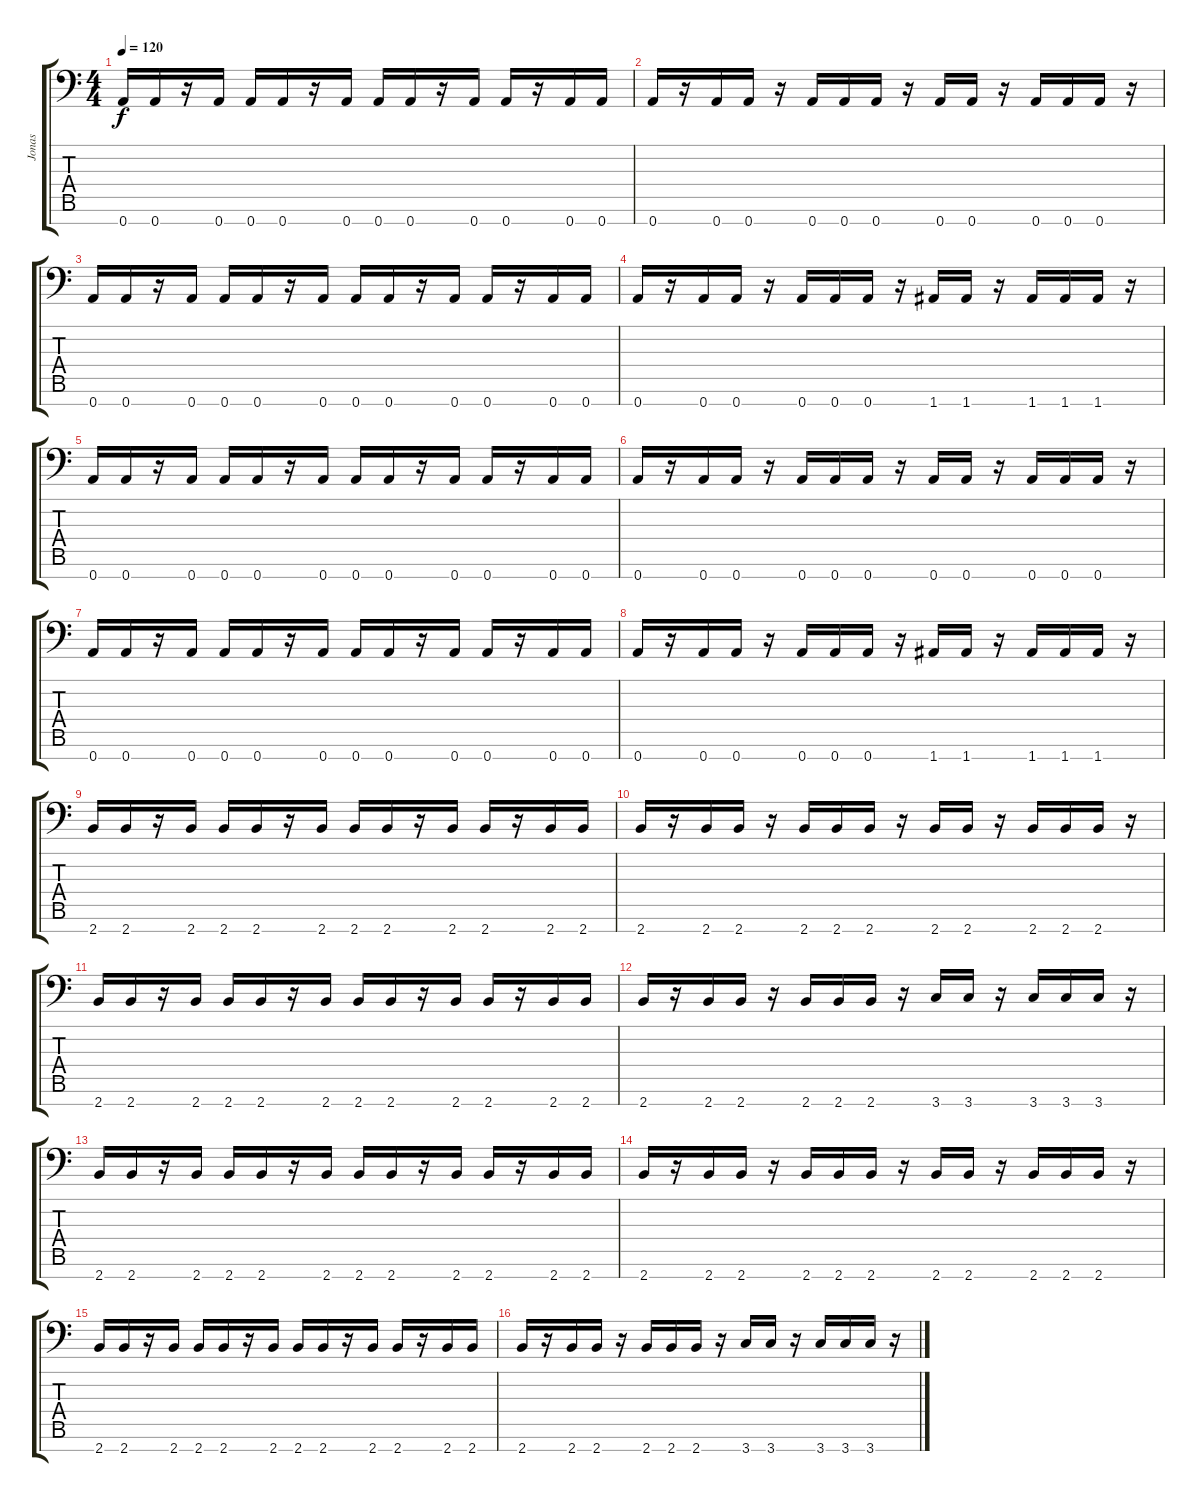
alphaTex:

\track ("Jonas" "Jonas") {instrument distortionguitar}
\staff {score tabs}
\tuning (E4 B3 G3 D3 A2 E2 A1) {hide}
\ts (4 4)
\tempo 120
\clef f4
\ks c
0.7.16{dy f} 0.7.16 r.16 0.7.16 0.7.16 0.7.16 r.16 0.7.16 0.7.16 0.7.16 r.16 0.7.16 0.7.16 r.16 0.7.16 0.7.16 |
0.7.16 r.16 0.7.16 0.7.16 r.16 0.7.16 0.7.16 0.7.16 r.16 0.7.16 0.7.16 r.16 0.7.16 0.7.16 0.7.16 r.16 |
0.7.16 0.7.16 r.16 0.7.16 0.7.16 0.7.16 r.16 0.7.16 0.7.16 0.7.16 r.16 0.7.16 0.7.16 r.16 0.7.16 0.7.16 |
0.7.16 r.16 0.7.16 0.7.16 r.16 0.7.16 0.7.16 0.7.16 r.16 1.7.16 1.7.16 r.16 1.7.16 1.7.16 1.7.16 r.16 |
0.7.16 0.7.16 r.16 0.7.16 0.7.16 0.7.16 r.16 0.7.16 0.7.16 0.7.16 r.16 0.7.16 0.7.16 r.16 0.7.16 0.7.16 |
0.7.16 r.16 0.7.16 0.7.16 r.16 0.7.16 0.7.16 0.7.16 r.16 0.7.16 0.7.16 r.16 0.7.16 0.7.16 0.7.16 r.16 |
0.7.16 0.7.16 r.16 0.7.16 0.7.16 0.7.16 r.16 0.7.16 0.7.16 0.7.16 r.16 0.7.16 0.7.16 r.16 0.7.16 0.7.16 |
0.7.16 r.16 0.7.16 0.7.16 r.16 0.7.16 0.7.16 0.7.16 r.16 1.7.16 1.7.16 r.16 1.7.16 1.7.16 1.7.16 r.16 |
2.7.16 2.7.16 r.16 2.7.16 2.7.16 2.7.16 r.16 2.7.16 2.7.16 2.7.16 r.16 2.7.16 2.7.16 r.16 2.7.16 2.7.16 |
2.7.16 r.16 2.7.16 2.7.16 r.16 2.7.16 2.7.16 2.7.16 r.16 2.7.16 2.7.16 r.16 2.7.16 2.7.16 2.7.16 r.16 |
2.7.16 2.7.16 r.16 2.7.16 2.7.16 2.7.16 r.16 2.7.16 2.7.16 2.7.16 r.16 2.7.16 2.7.16 r.16 2.7.16 2.7.16 |
2.7.16 r.16 2.7.16 2.7.16 r.16 2.7.16 2.7.16 2.7.16 r.16 3.7.16 3.7.16 r.16 3.7.16 3.7.16 3.7.16 r.16 |
2.7.16 2.7.16 r.16 2.7.16 2.7.16 2.7.16 r.16 2.7.16 2.7.16 2.7.16 r.16 2.7.16 2.7.16 r.16 2.7.16 2.7.16 |
2.7.16 r.16 2.7.16 2.7.16 r.16 2.7.16 2.7.16 2.7.16 r.16 2.7.16 2.7.16 r.16 2.7.16 2.7.16 2.7.16 r.16 |
2.7.16 2.7.16 r.16 2.7.16 2.7.16 2.7.16 r.16 2.7.16 2.7.16 2.7.16 r.16 2.7.16 2.7.16 r.16 2.7.16 2.7.16 |
2.7.16 r.16 2.7.16 2.7.16 r.16 2.7.16 2.7.16 2.7.16 r.16 3.7.16 3.7.16 r.16 3.7.16 3.7.16 3.7.16 r.16
